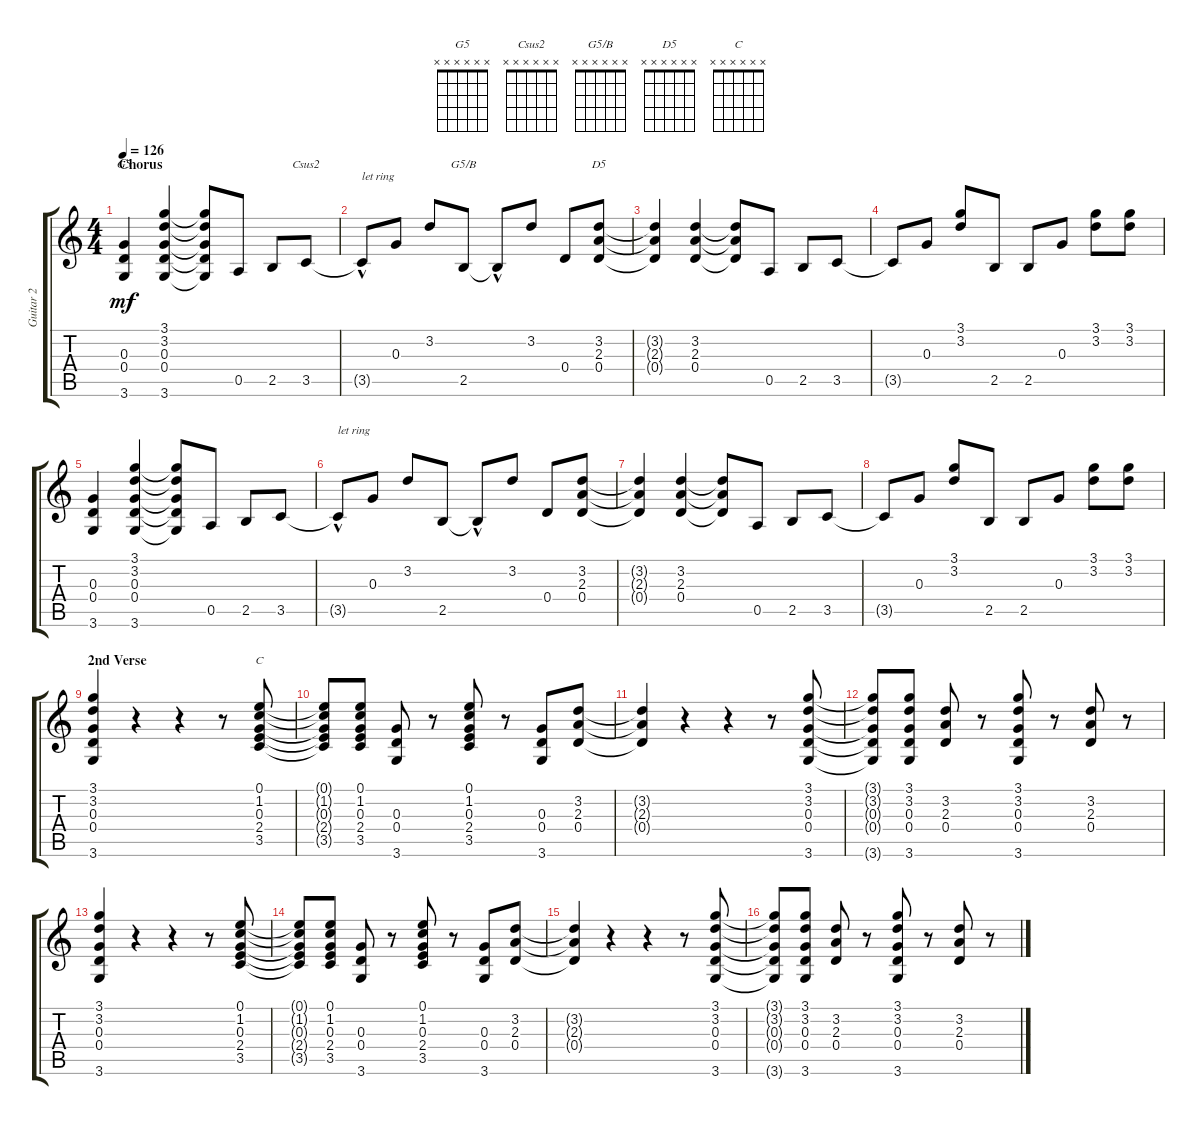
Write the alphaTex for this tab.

\track ("Guitar 2" "Guitar 2") {instrument overdrivenguitar}
\staff {score tabs}
\tuning (E4 B3 G3 D3 A2 E2) {hide}
\chord ("G5" x x x x x x) {firstfret 0}
\chord ("Csus2" x x x x x x) {firstfret 0}
\chord ("G5/B" x x x x x x) {firstfret 0}
\chord ("D5" x x x x x x) {firstfret 0}
\chord ("C" x x x x x x) {firstfret 0}
\ts (4 4)
\section ("" "Chorus")
\tempo 126
\clef g2
\ks c
(0.3 0.4 3.6).4{ch "G5" dy mf} (3.1 3.2 0.3 0.4 3.6).4 (3.1{t} 3.2{t} 0.3{t} 0.4{t} 3.6{t}).8 0.5.8 2.5.8 3.5.8{ch "Csus2"} |
3.5{hac t}.8{txt "let ring"} 0.3.8 3.2.8 2.5.8{ch "G5/B"} 2.5{hac t}.8 3.2.8 0.4.8 (3.2 2.3 0.4).8{ch "D5"} |
(3.2{t} 2.3{t} 0.4{t}).4 (3.2 2.3 0.4).4 (3.2{t} 2.3{t} 0.4{t}).8 0.5.8 2.5.8 3.5.8 |
3.5{t}.8 0.3.8 (3.1 3.2).8 2.5.8 2.5.8 0.3.8 (3.1 3.2).8 (3.1 3.2).8 |
(0.3 0.4 3.6).4 (3.1 3.2 0.3 0.4 3.6).4 (3.1{t} 3.2{t} 0.3{t} 0.4{t} 3.6{t}).8 0.5.8 2.5.8 3.5.8 |
3.5{hac t}.8{txt "let ring"} 0.3.8 3.2.8 2.5.8 2.5{hac t}.8 3.2.8 0.4.8 (3.2 2.3 0.4).8 |
(3.2{t} 2.3{t} 0.4{t}).4 (3.2 2.3 0.4).4 (3.2{t} 2.3{t} 0.4{t}).8 0.5.8 2.5.8 3.5.8 |
3.5{t}.8 0.3.8 (3.1 3.2).8 2.5.8 2.5.8 0.3.8 (3.1 3.2).8 (3.1 3.2).8 |
\section ("" "2nd Verse")
(3.1 3.2 0.3 0.4 3.6).4 r.4 r.4 r.8 (0.1 1.2 0.3 2.4 3.5).8{ch "C"} |
(0.1{t} 1.2{t} 0.3{t} 2.4{t} 3.5{t}).8 (0.1 1.2 0.3 2.4 3.5).8 (0.3 0.4 3.6).8 r.8 (0.1 1.2 0.3 2.4 3.5).8 r.8 (0.3 0.4 3.6).8 (3.2 2.3 0.4).8 |
(3.2{t} 2.3{t} 0.4{t}).4 r.4 r.4 r.8 (3.1 3.2 0.3 0.4 3.6).8 |
(3.1{t} 3.2{t} 0.3{t} 0.4{t} 3.6{t}).8 (3.1 3.2 0.3 0.4 3.6).8 (3.2 2.3 0.4).8 r.8 (3.1 3.2 0.3 0.4 3.6).8 r.8 (3.2 2.3 0.4).8 r.8 |
(3.1 3.2 0.3 0.4 3.6).4 r.4 r.4 r.8 (0.1 1.2 0.3 2.4 3.5).8 |
(0.1{t} 1.2{t} 0.3{t} 2.4{t} 3.5{t}).8 (0.1 1.2 0.3 2.4 3.5).8 (0.3 0.4 3.6).8 r.8 (0.1 1.2 0.3 2.4 3.5).8 r.8 (0.3 0.4 3.6).8 (3.2 2.3 0.4).8 |
(3.2{t} 2.3{t} 0.4{t}).4 r.4 r.4 r.8 (3.1 3.2 0.3 0.4 3.6).8 |
(3.1{t} 3.2{t} 0.3{t} 0.4{t} 3.6{t}).8 (3.1 3.2 0.3 0.4 3.6).8 (3.2 2.3 0.4).8 r.8 (3.1 3.2 0.3 0.4 3.6).8 r.8 (3.2 2.3 0.4).8 r.8
